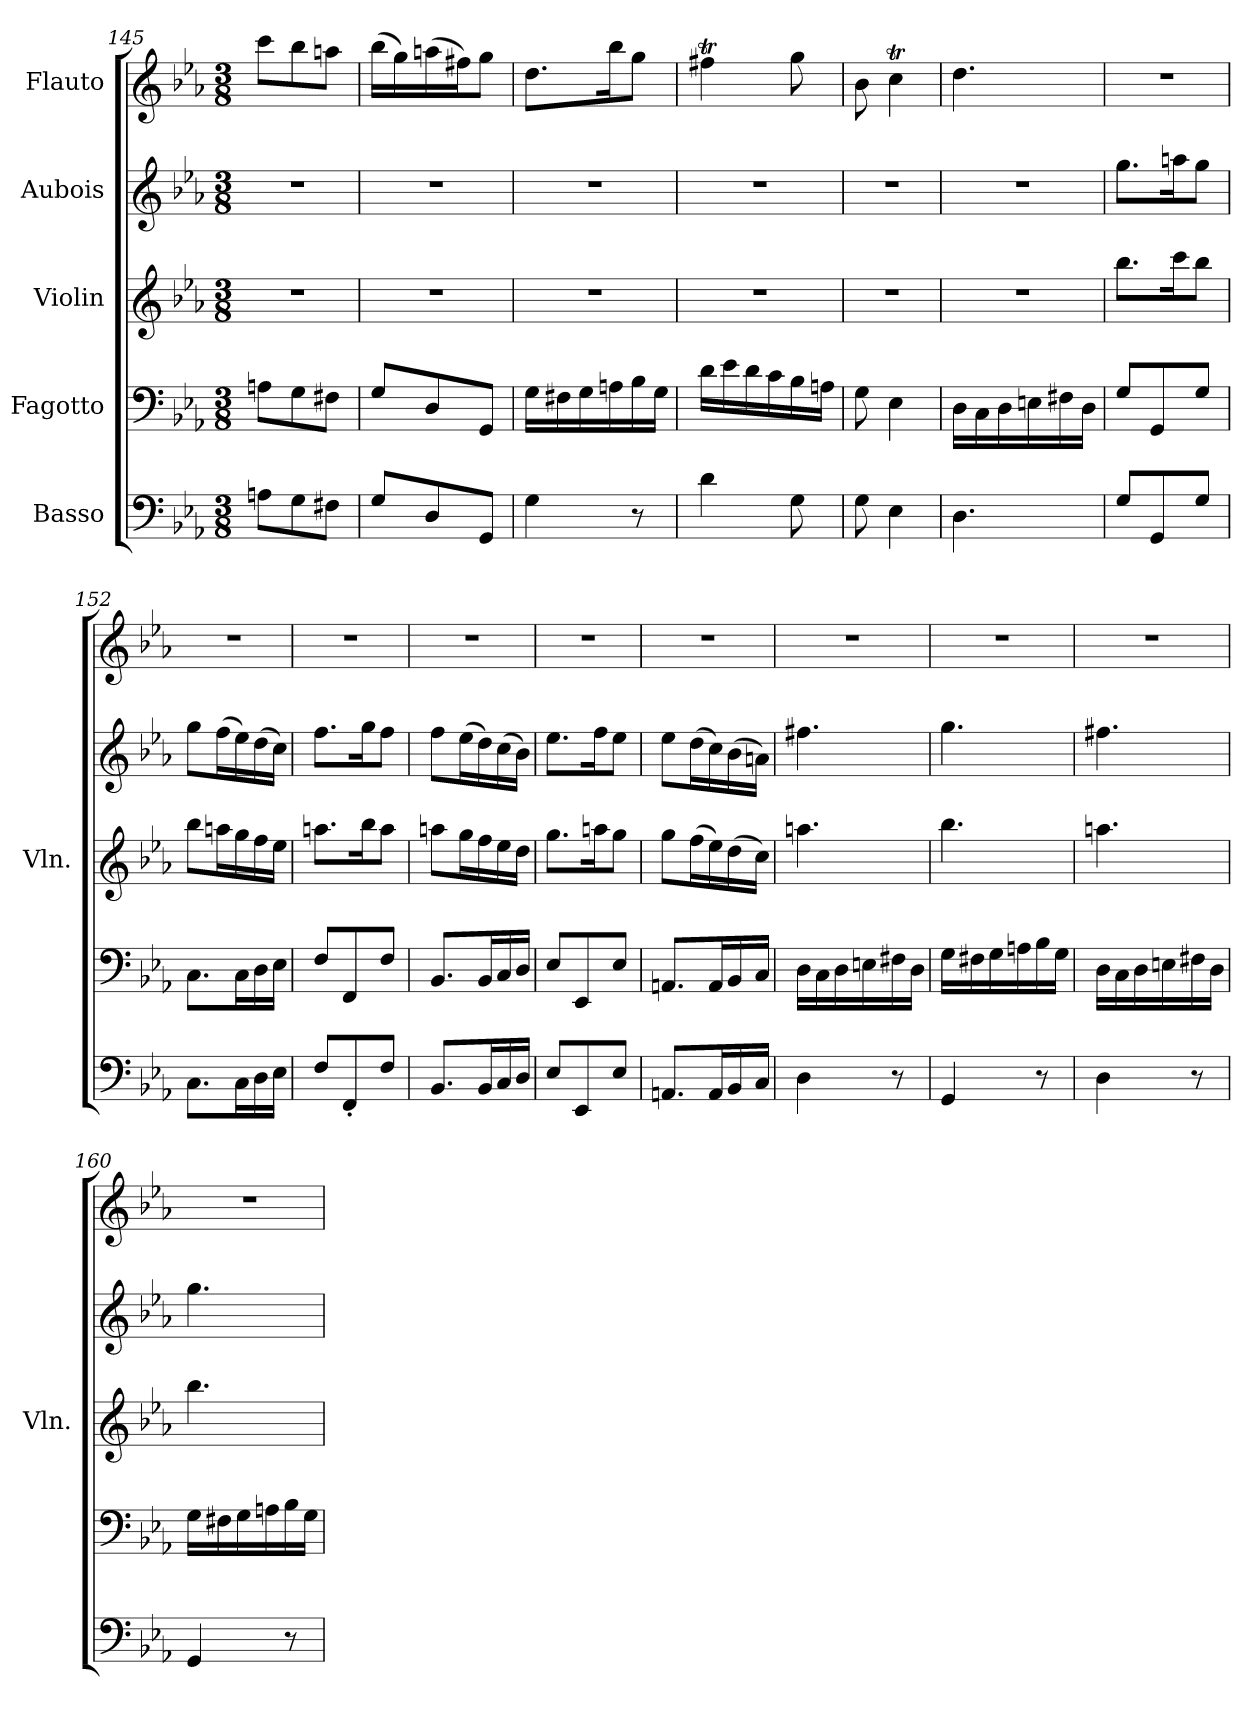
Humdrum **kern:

**kern	**kern	**kern	**kern	**kern
*part5	*part4	*part3	*part2	*part1
*staff5	*staff4	*staff3	*staff2	*staff1
*I"Basso	*I"Fagotto	*I"Violin	*I"Aubois	*I"Flauto
*	*	*I'Vln.	*	*
*clefF4	*clefF4	*clefG2	*clefG2	*clefG2
*k[b-e-a-]	*k[b-e-a-]	*k[b-e-a-]	*k[b-e-a-]	*k[b-e-a-]
*M3/8	*M3/8	*M3/8	*M3/8	*M3/8
=145	=145	=145	=145	=145
8An\L	8An\L	4.r	4.r	8ccc\L
8G\	8G\	.	.	8bb-\
8F#X\J	8F#X\J	.	.	8aan\J
=146	=146	=146	=146	=146
8G/L	8G/L	4.r	4.r	(>16bb-\LL
.	.	.	.	16gg\)
8D/	8D/	.	.	(>16aan\
.	.	.	.	16ff#X\J)
8GG/J	8GG/J	.	.	8gg\J
=147	=147	=147	=147	=147
4G\	16G\LL	4.r	4.r	8.dd\L
.	16F#X\	.	.	.
.	16G\	.	.	.
.	16An\	.	.	16bb-\K
8r	16B-\	.	.	8gg\J
.	16G\JJ	.	.	.
=148	=148	=148	=148	=148
4d\	16d\LL	4.r	4.r	4ff#Xt\
.	16e-\	.	.	.
.	16d\	.	.	.
.	16c\	.	.	.
8G\	16B-\	.	.	8gg\
.	16An\JJ	.	.	.
=149	=149	=149	=149	=149
8G\	8G\	4.r	4.r	8b-\
4E-\	4E-\	.	.	4ccT\
=150	=150	=150	=150	=150
4.D\	16D\LL	4.r	4.r	4.dd\
.	16C\	.	.	.
.	16D\	.	.	.
.	16En\	.	.	.
.	16F#X\	.	.	.
.	16D\JJ	.	.	.
=151	=151	=151	=151	=151
8G/L	8G/L	8.bb-\L	8.gg\L	4.r
8GG/	8GG/	.	.	.
.	.	16ccc\K	16aan\K	.
8G/J	8G/J	8bb-\J	8gg\J	.
=152	=152	=152	=152	=152
8.C\L	8.C\L	8bb-\L	8gg\L	4.r
.	.	16aan\L	(>16ff\L	.
16C\L	16C\L	16gg\	16ee-\)	.
16D\	16D\	16ff\	(>16dd\	.
16E-\JJ	16E-\JJ	16ee-\JJ	16cc\JJ)	.
=153	=153	=153	=153	=153
8F/L	8F/L	8.aan\L	8.ff\L	4.r
8FF'/	8FF/	.	.	.
.	.	16bb-\K	16gg\K	.
8F/J	8F/J	8aa\J	8ff\J	.
!!LO:LB:g=z
=154	=154	=154	=154	=154
8.BB-/L	8.BB-/L	8aan\L	8ff\L	4.r
.	.	16gg\L	(>16ee-\L	.
16BB-/L	16BB-/L	16ff\	16dd\)	.
16C/	16C/	16ee-\	(>16cc\	.
16D/JJ	16D/JJ	16dd\JJ	16b-\JJ)	.
=155	=155	=155	=155	=155
8E-/L	8E-/L	8.gg\L	8.ee-\L	4.r
8EE-/	8EE-/	.	.	.
.	.	16aan\K	16ff\K	.
8E-/J	8E-/J	8gg\J	8ee-\J	.
=156	=156	=156	=156	=156
8.AAn/L	8.AAn/L	8gg\L	8ee-\L	4.r
.	.	(>16ff\L	(>16dd\L	.
16AA/L	16AA/L	16ee-\)	16cc\)	.
16BB-/	16BB-/	(>16dd\	(>16b-\	.
16C/JJ	16C/JJ	16cc\JJ)	16an\JJ)	.
=157	=157	=157	=157	=157
4D\	16D\LL	4.aan\	4.ff#X\	4.r
.	16C\	.	.	.
.	16D\	.	.	.
.	16En\	.	.	.
8r	16F#X\	.	.	.
.	16D\JJ	.	.	.
=158	=158	=158	=158	=158
4GG/	16G\LL	4.bb-\	4.gg\	4.r
.	16F#X\	.	.	.
.	16G\	.	.	.
.	16An\	.	.	.
8r	16B-\	.	.	.
.	16G\JJ	.	.	.
=159	=159	=159	=159	=159
4D\	16D\LL	4.aan\	4.ff#X\	4.r
.	16C\	.	.	.
.	16D\	.	.	.
.	16En\	.	.	.
8r	16F#X\	.	.	.
.	16D\JJ	.	.	.
=160	=160	=160	=160	=160
4GG/	16G\LL	4.bb-\	4.gg\	4.r
.	16F#X\	.	.	.
.	16G\	.	.	.
.	16An\	.	.	.
8r	16B-\	.	.	.
.	16G\JJ	.	.	.
=	=	=	=	=
*-	*-	*-	*-	*-
